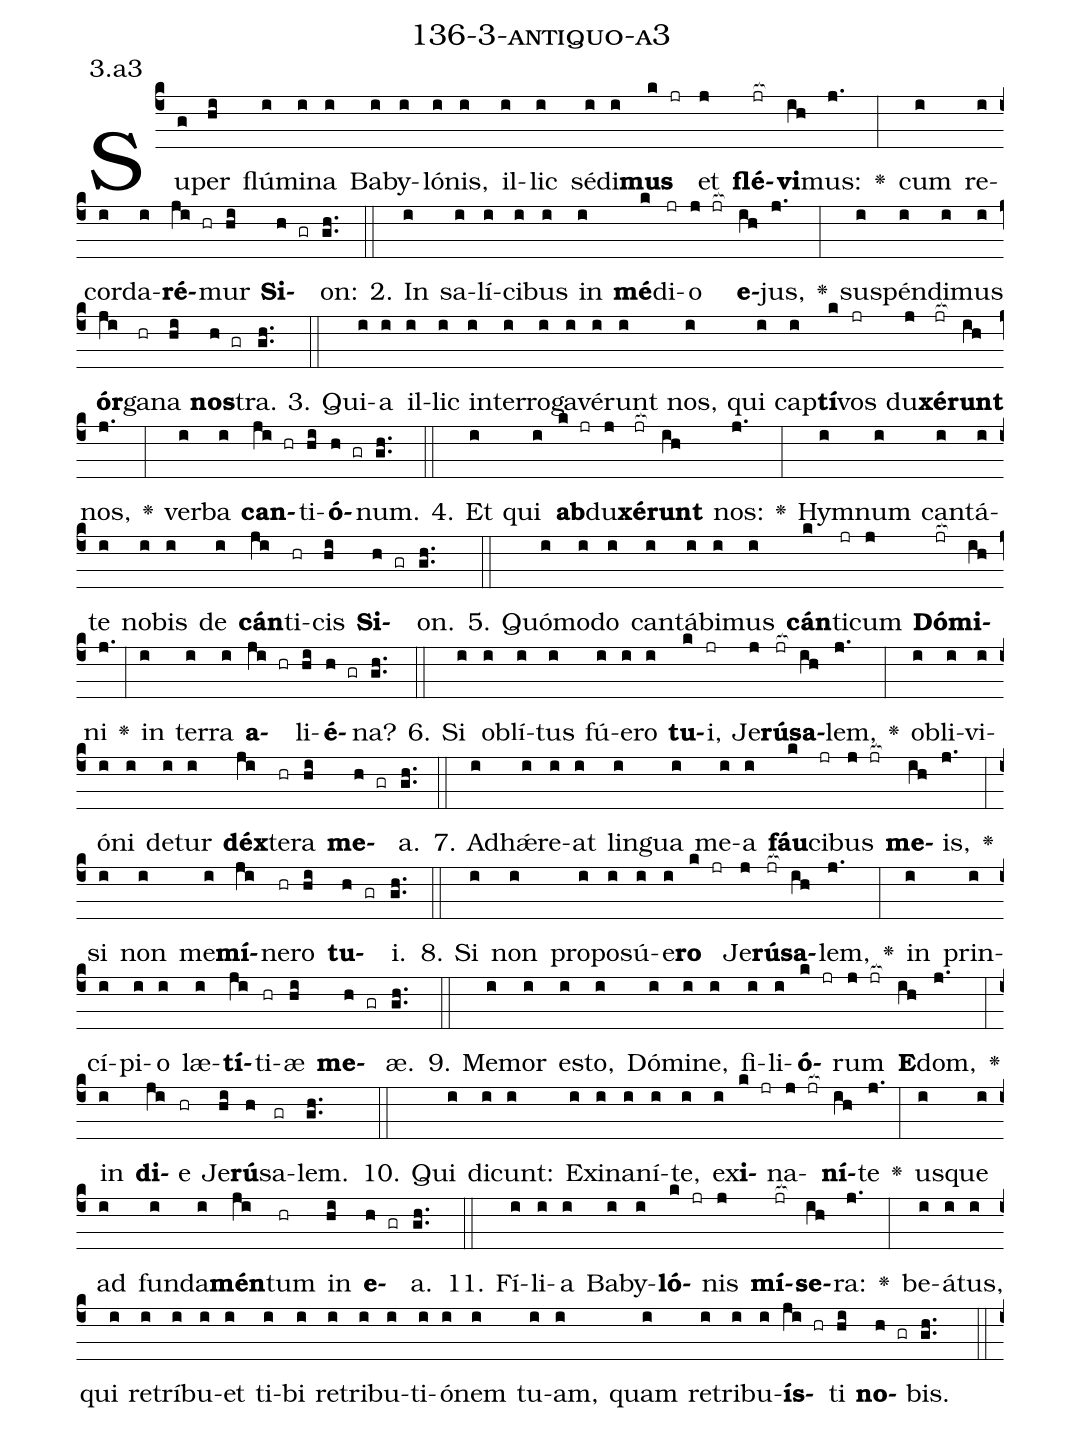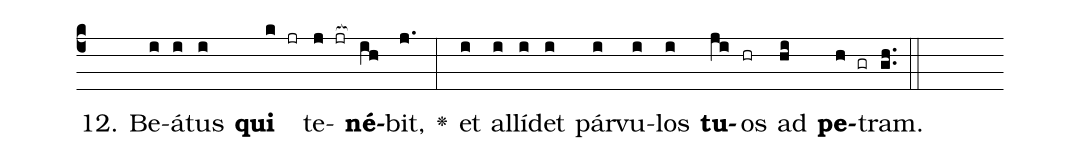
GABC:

name: 136-3-antiquo-a3;
annotation: 3.a3;
%%
(c4)Su(g)per(hi) flú(i)mi(i)na(i) Ba(i)by(i)ló(i)nis,(i) il(i)lic(i) sé(i)di(i)<b>mus</b>(k jr) et(j) <b>flé</b>(jr[ocb:1{])<b>vi</b>(ih[ocb:0}])mus:(j.) <v>\greheightstar</v>(:) cum(i) re(i)cor(i)da(i)<b>ré</b>(ji hr)mur(hi) <b>Si</b>(h gr)on:(gh..) (::)
2. In(i) sa(i)lí(i)ci(i)bus(i) in(i) <b>mé</b>(k)di(jr)o(j jr[ocb:1{]) <b>e</b>(ih[ocb:0}])jus,(j.) <v>\greheightstar</v>(:) sus(i)pén(i)di(i)mus(i) <b>ór</b>(ji)ga(hr)na(hi) <b>nos</b>(h gr)tra.(gh..) (::)
3. Qui(i)a(i) il(i)lic(i) in(i)ter(i)ro(i)ga(i)vé(i)runt(i) nos,(i) qui(i) cap(i)<b>tí</b>(k)vos(jr) du(j)<b>xé</b>(jr[ocb:1{])<b>runt</b>(ih[ocb:0}]) nos,(j.) <v>\greheightstar</v>(:) ver(i)ba(i) <b>can</b>(ji hr)ti(hi)<b>ó</b>(h gr)num.(gh..) (::)
4. Et(i) qui(i) <b>ab</b>(k jr)du(j)<b>xé</b>(jr[ocb:1{])<b>runt</b>(ih[ocb:0}]) nos:(j.) <v>\greheightstar</v>(:) Hym(i)num(i) can(i)tá(i)te(i) no(i)bis(i) de(i) <b>cán</b>(ji)ti(hr)cis(hi) <b>Si</b>(h gr)on.(gh..) (::)
5. Quó(i)mo(i)do(i) can(i)tá(i)bi(i)mus(i) <b>cán</b>(k)ti(jr)cum(j) <b>Dó</b>(jr[ocb:1{])<b>mi</b>(ih[ocb:0}])ni(j.) <v>\greheightstar</v>(:) in(i) ter(i)ra(i) <b>a</b>(ji hr)li(hi)<b>é</b>(h gr)na?(gh..) (::)
6. Si(i) ob(i)lí(i)tus(i) fú(i)e(i)ro(i) <b>tu</b>(k)i,(jr) Je(j)<b>rú</b>(jr[ocb:1{])<b>sa</b>(ih[ocb:0}])lem,(j.) <v>\greheightstar</v>(:) ob(i)li(i)vi(i)ó(i)ni(i) de(i)tur(i) <b>déx</b>(ji)te(hr)ra(hi) <b>me</b>(h gr)a.(gh..) (::)
7. Ad(i)hǽ(i)re(i)at(i) lin(i)gua(i) me(i)a(i) <b>fáu</b>(k)ci(jr)bus(j jr[ocb:1{]) <b>me</b>(ih[ocb:0}])is,(j.) <v>\greheightstar</v>(:) si(i) non(i) me(i)<b>mí</b>(ji)ne(hr)ro(hi) <b>tu</b>(h gr)i.(gh..) (::)
8. Si(i) non(i) pro(i)po(i)sú(i)e(i)<b>ro</b>(k jr) Je(j)<b>rú</b>(jr[ocb:1{])<b>sa</b>(ih[ocb:0}])lem,(j.) <v>\greheightstar</v>(:) in(i) prin(i)cí(i)pi(i)o(i) læ(i)<b>tí</b>(ji)ti(hr)æ(hi) <b>me</b>(h gr)æ.(gh..) (::)
9. Me(i)mor(i) es(i)to,(i) Dó(i)mi(i)ne,(i) fi(i)li(i)<b>ó</b>(k jr)rum(j jr[ocb:1{]) <b>E</b>(ih[ocb:0}])dom,(j.) <v>\greheightstar</v>(:) in(i) <b>di</b>(ji)e(hr) Je(hi)<b>rú</b>(h)sa(gr)lem.(gh..) (::)
10. Qui(i) di(i)cunt:(i) Ex(i)i(i)na(i)ní(i)te,(i) ex(i)<b>i</b>(k jr)na(j jr[ocb:1{])<b>ní</b>(ih[ocb:0}])te(j.) <v>\greheightstar</v>(:) us(i)que(i) ad(i) fun(i)da(i)<b>mén</b>(ji)tum(hr) in(hi) <b>e</b>(h gr)a.(gh..) (::)
11. Fí(i)li(i)a(i) Ba(i)by(i)<b>ló</b>(k jr)nis(j) <b>mí</b>(jr[ocb:1{])<b>se</b>(ih[ocb:0}])ra:(j.) <v>\greheightstar</v>(:) be(i)á(i)tus,(i) qui(i) re(i)trí(i)bu(i)et(i) ti(i)bi(i) re(i)tri(i)bu(i)ti(i)ó(i)nem(i) tu(i)am,(i) quam(i) re(i)tri(i)bu(i)<b>ís</b>(ji hr)ti(hi) <b>no</b>(h gr)bis.(gh..) (::)
12. Be(i)á(i)tus(i) <b>qui</b>(k jr) te(j jr[ocb:1{])<b>né</b>(ih[ocb:0}])bit,(j.) <v>\greheightstar</v>(:) et(i) al(i)lí(i)det(i) pár(i)vu(i)los(i) <b>tu</b>(ji)os(hr) ad(hi) <b>pe</b>(h gr)tram.(gh..) (::)
